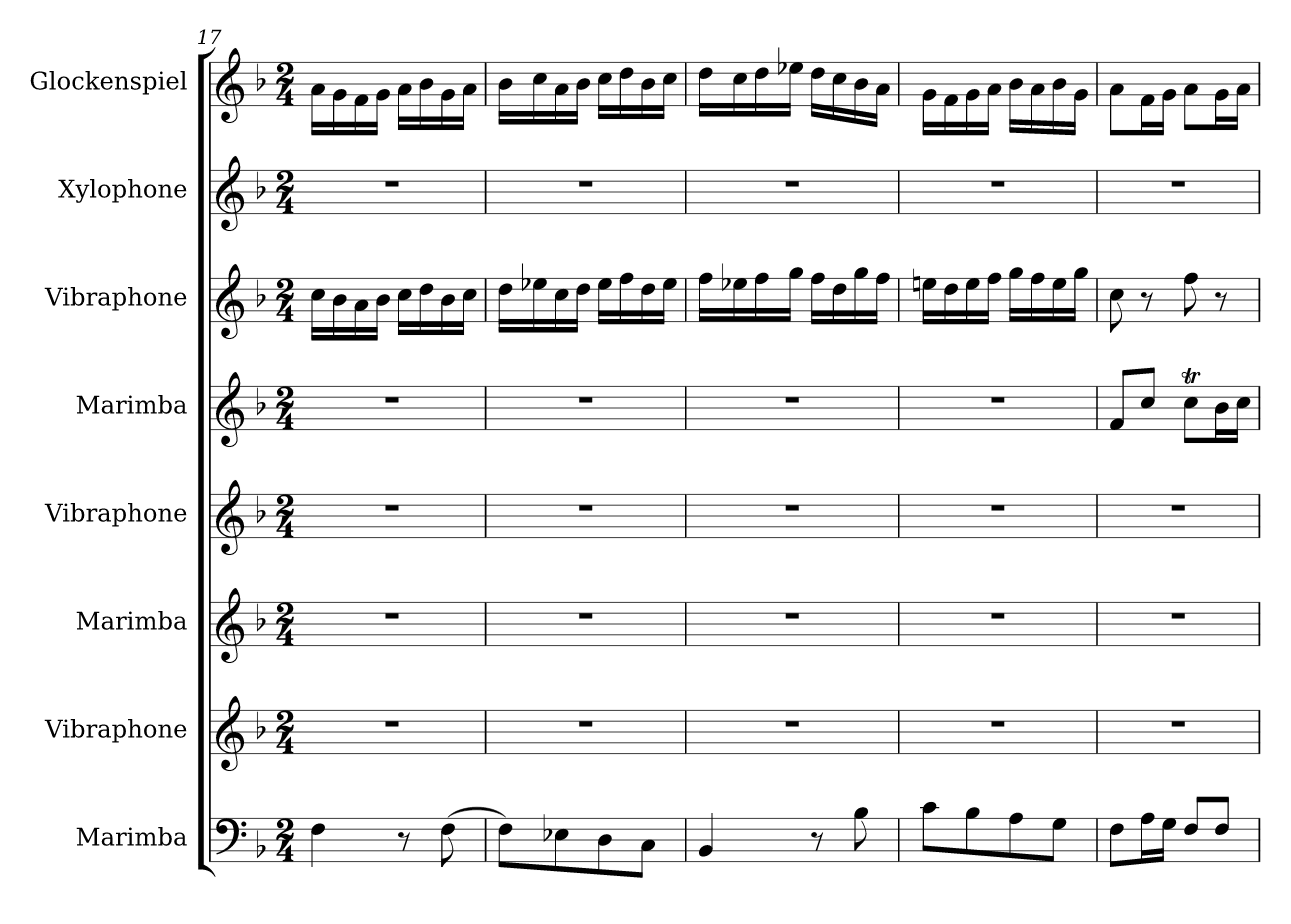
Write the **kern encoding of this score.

**kern	**kern	**kern	**kern	**kern	**kern	**kern	**kern
*part8	*part7	*part6	*part5	*part4	*part3	*part2	*part1
*staff8	*staff7	*staff6	*staff5	*staff4	*staff3	*staff2	*staff1
*I"Marimba	*I"Vibraphone	*I"Marimba	*I"Vibraphone	*I"Marimba	*I"Vibraphone	*I"Xylophone	*I"Glockenspiel
*I'Mrm.	*I'Vib.	*I'Mrm.	*I'Vib.	*I'Mrm.	*I'Vib.	*I'Xyl.	*I'Glock.
*clefF4	*clefG2	*clefG2	*clefG2	*clefG2	*clefG2	*clefG2	*clefG2
*	*	*	*	*	*	*ITrd-7c-12	*ITrd-14c-24
*k[b-]	*k[b-]	*k[b-]	*k[b-]	*k[b-]	*k[b-]	*k[b-]	*k[b-]
*M2/4	*M2/4	*M2/4	*M2/4	*M2/4	*M2/4	*M2/4	*M2/4
=17	=17	=17	=17	=17	=17	=17	=17
4F\	2r	2r	2r	2r	16cc\LL	2r	16aaa\LL
.	.	.	.	.	16b-\	.	16ggg\
.	.	.	.	.	16a\	.	16fff\
.	.	.	.	.	16b-\JJ	.	16ggg\JJ
8r	.	.	.	.	16cc\LL	.	16aaa\LL
.	.	.	.	.	16dd\	.	16bbb-\
(>8F\	.	.	.	.	16b-\	.	16ggg\
.	.	.	.	.	16cc\JJ	.	16aaa\JJ
=18	=18	=18	=18	=18	=18	=18	=18
8F\L)	2r	2r	2r	2r	16dd\LL	2r	16bbb-\LL
.	.	.	.	.	16ee-X\	.	16cccc\
8E-X\	.	.	.	.	16cc\	.	16aaa\
.	.	.	.	.	16dd\JJ	.	16bbb-\JJ
8D\	.	.	.	.	16ee-\LL	.	16cccc\LL
.	.	.	.	.	16ff\	.	16dddd\
8C\J	.	.	.	.	16dd\	.	16bbb-\
.	.	.	.	.	16ee-\JJ	.	16cccc\JJ
!!LO:LB:g=z
=19	=19	=19	=19	=19	=19	=19	=19
4BB-/	2r	2r	2r	2r	16ff\LL	2r	16dddd\LL
.	.	.	.	.	16ee-X\	.	16cccc\
.	.	.	.	.	16ff\	.	16dddd\
.	.	.	.	.	16gg\JJ	.	16eeee-X\JJ
8r	.	.	.	.	16ff\LL	.	16dddd\LL
.	.	.	.	.	16dd\	.	16cccc\
8B-\	.	.	.	.	16gg\	.	16bbb-\
.	.	.	.	.	16ff\JJ	.	16aaa\JJ
=20	=20	=20	=20	=20	=20	=20	=20
8c\L	2r	2r	2r	2r	16een\LL	2r	16ggg\LL
.	.	.	.	.	16dd\	.	16fff\
8B-\	.	.	.	.	16ee\	.	16ggg\
.	.	.	.	.	16ff\JJ	.	16aaa\JJ
8A\	.	.	.	.	16gg\LL	.	16bbb-\LL
.	.	.	.	.	16ff\	.	16aaa\
8G\J	.	.	.	.	16ee\	.	16bbb-\
.	.	.	.	.	16gg\JJ	.	16ggg\JJ
=21	=21	=21	=21	=21	=21	=21	=21
8F\L	2r	2r	2r	8f/L	8cc\	2r	8aaa\L
16A\L	.	.	.	8cc/J	8r	.	16fff\L
16G\JJ	.	.	.	.	.	.	16ggg\JJ
8F/L	.	.	.	8ccT\L	8ff\	.	8aaa\L
8F/J	.	.	.	16b-\L	8r	.	16ggg\L
.	.	.	.	16cc\JJ	.	.	16aaa\JJ
=	=	=	=	=	=	=	=
*-	*-	*-	*-	*-	*-	*-	*-
